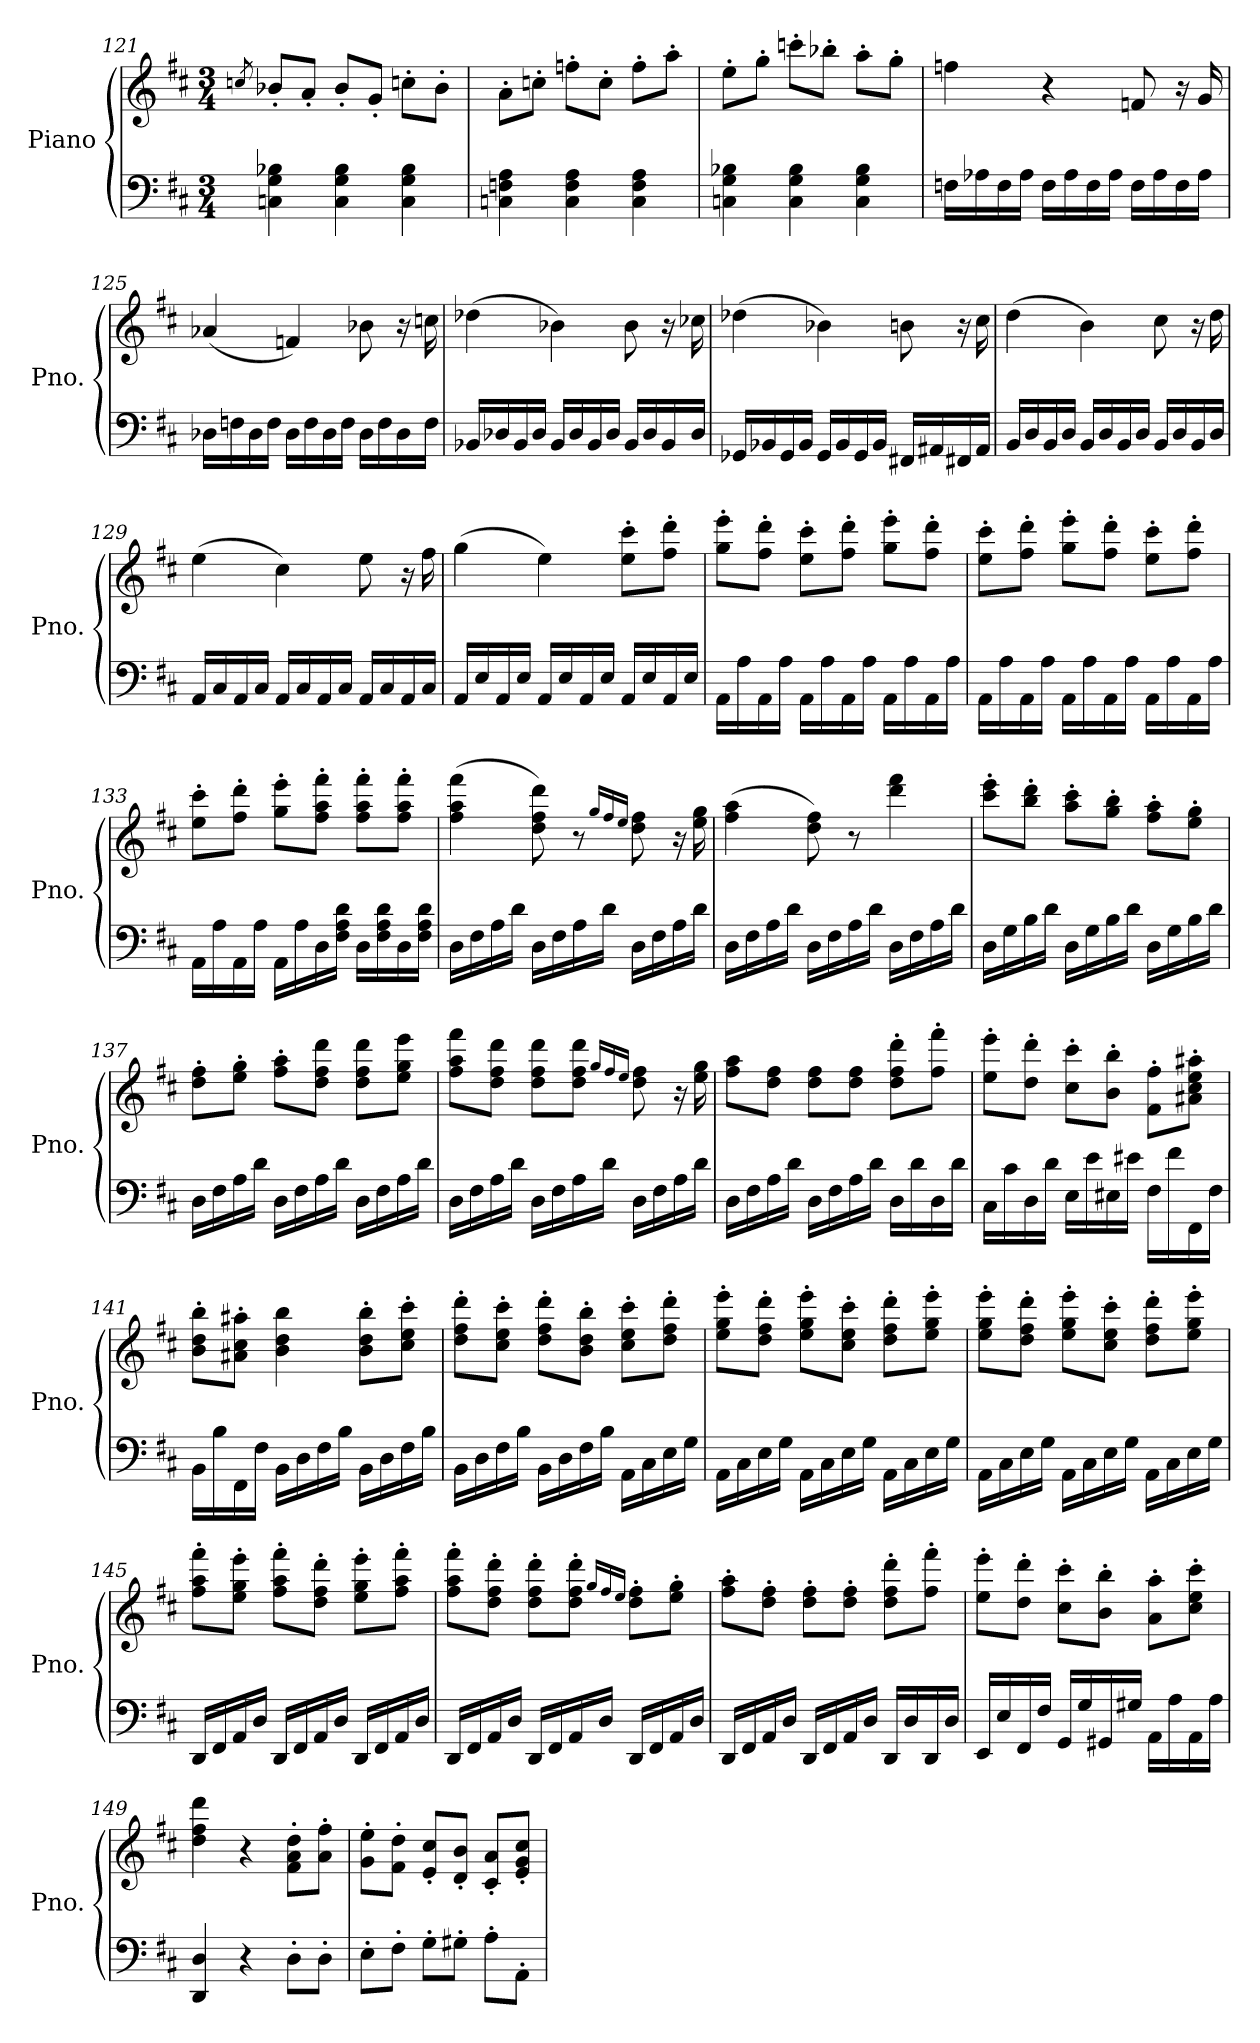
**kern	**kern
*part1	*part1
*staff2	*staff1
*I"Piano	*
*I'Pno.	*
!!LO:LB:g=z
*clefF4	*clefG2
*k[f#c#]	*k[f#c#]
*D:	*D:
*M3/4	*M3/4
=121	=121
.	8qccn/
4Cn\ 4G\ 4B-X\	8b-X'/L
.	8a'/J
4C\ 4G\ 4B-\	8b-'/L
.	8g'/J
4C\ 4G\ 4B-\	8cc'\L
.	8b-'\J
=122	=122
4Cn\ 4Fn\ 4A\	8a'\L
.	8ccn'\J
4C\ 4F\ 4A\	8ffn'\L
.	8cc'\J
4C\ 4F\ 4A\	8ff'\L
.	8aa'\J
=123	=123
4Cn\ 4G\ 4B-X\	8ee'\L
.	8gg'\J
4C\ 4G\ 4B-\	8cccn'\L
.	8bb-X'\J
4C\ 4G\ 4B-\	8aa'\L
.	8gg'\J
=124	=124
16Fn\LL	4ffn\
16A-X\	.
16F\	.
16A-\JJ	.
16F\LL	4r
16A-\	.
16F\	.
16A-\JJ	.
16F\LL	8fn/
16A-\	.
16F\	16r
16A-\JJ	16g/
!!LO:LB:g=z
=125	=125
16D-X\LL	(<4a-X/
16Fn\	.
16D-\	.
16F\JJ	.
16D-\LL	4fn/)
16F\	.
16D-\	.
16F\JJ	.
16D-\LL	8b-X\
16F\	.
16D-\	16r
16F\JJ	16ccn\
=126	=126
16BB-X/LL	(>4dd-X\
16D-X/	.
16BB-/	.
16D-/JJ	.
16BB-/LL	4b-X\)
16D-/	.
16BB-/	.
16D-/JJ	.
16BB-/LL	8b-\
16D-/	.
16BB-/	16r
16D-/JJ	16cc-X\
=127	=127
16GG-X/LL	(>4dd-X\
16BB-X/	.
16GG-/	.
16BB-/JJ	.
16GG-/LL	4b-X\)
16BB-/	.
16GG-/	.
16BB-/JJ	.
16FF#X/LL	8bn\
16AA#X/	.
16FF#X/	16r
16AA#/JJ	16cc#\
!!LO:PB:g=z
=128	=128
16BB/LL	(>4dd\
16D/	.
16BB/	.
16D/JJ	.
16BB/LL	4b\)
16D/	.
16BB/	.
16D/JJ	.
16BB/LL	8cc#\
16D/	.
16BB/	16r
16D/JJ	16dd\
=129	=129
16AA/LL	(>4ee\
16C#/	.
16AA/	.
16C#/JJ	.
16AA/LL	4cc#\)
16C#/	.
16AA/	.
16C#/JJ	.
16AA/LL	8ee\
16C#/	.
16AA/	16r
16C#/JJ	16ff#\
=130	=130
16AA/LL	(>4gg\
16E/	.
16AA/	.
16E/JJ	.
16AA/LL	4ee\)
16E/	.
16AA/	.
16E/JJ	.
16AA/LL	8ee\' 8ccc#\'L
16E/	.
16AA/	8ff#\' 8ddd\'J
16E/JJ	.
!!LO:LB:g=z
=131	=131
16AA\LL	8gg\' 8eee\'L
16A\	.
16AA\	8ff#\' 8ddd\'J
16A\JJ	.
16AA\LL	8ee\' 8ccc#\'L
16A\	.
16AA\	8ff#\' 8ddd\'J
16A\JJ	.
16AA\LL	8gg\' 8eee\'L
16A\	.
16AA\	8ff#\' 8ddd\'J
16A\JJ	.
=132	=132
16AA\LL	8ee\' 8ccc#\'L
16A\	.
16AA\	8ff#\' 8ddd\'J
16A\JJ	.
16AA\LL	8gg\' 8eee\'L
16A\	.
16AA\	8ff#\' 8ddd\'J
16A\JJ	.
16AA\LL	8ee\' 8ccc#\'L
16A\	.
16AA\	8ff#\' 8ddd\'J
16A\JJ	.
=133	=133
16AA\LL	8ee\' 8ccc#\'L
16A\	.
16AA\	8ff#\' 8ddd\'J
16A\JJ	.
16AA\LL	8gg\' 8eee\'L
16A\	.
16D\	8ff#\' 8aa\' 8fff#\'J
16F#\ 16A\ 16d\JJ	.
16D\LL	8ff#\' 8aa\' 8fff#\'L
16F#\ 16A\ 16d\	.
16D\	8ff#\' 8aa\' 8fff#\'J
16F#\ 16A\ 16d\JJ	.
!!LO:LB:g=z
=134	=134
16D\LL	(>4ff#\ 4aa\ 4fff#\
16F#\	.
16A\	.
16d\JJ	.
16D\LL	8dd\ 8ff#\ 8ddd\)
16F#\	.
16A\	8r
16d\JJ	.
.	16qgg/LL
.	16qff#/
.	16qee/JJ
16D\LL	8dd\ 8ff#\
16F#\	.
16A\	16r
16d\JJ	16ee\ 16gg\
=135	=135
16D\LL	(>4ff#\ 4aa\
16F#\	.
16A\	.
16d\JJ	.
16D\LL	8dd\ 8ff#\)
16F#\	.
16A\	8r
16d\JJ	.
16D\LL	4ddd\ 4fff#\
16F#\	.
16A\	.
16d\JJ	.
=136	=136
16D\LL	8ccc#\' 8eee\'L
16G\	.
16B\	8bb\' 8ddd\'J
16d\JJ	.
16D\LL	8aa\' 8ccc#\'L
16G\	.
16B\	8gg\' 8bb\'J
16d\JJ	.
16D\LL	8ff#\' 8aa\'L
16G\	.
16B\	8ee\' 8gg\'J
16d\JJ	.
!!LO:LB:g=z
=137	=137
16D\LL	8dd\' 8ff#\'L
16F#\	.
16A\	8ee\' 8gg\'J
16d\JJ	.
16D\LL	8ff#\' 8aa\'L
16F#\	.
16A\	8dd\ 8ff#\ 8ddd\J
16d\JJ	.
16D\LL	8dd\ 8ff#\ 8ddd\L
16F#\	.
16A\	8ee\ 8gg\ 8eee\J
16d\JJ	.
=138	=138
16D\LL	8ff#\ 8aa\ 8fff#\L
16F#\	.
16A\	8dd\ 8ff#\ 8ddd\J
16d\JJ	.
16D\LL	8dd\ 8ff#\ 8ddd\L
16F#\	.
16A\	8dd\ 8ff#\ 8ddd\J
16d\JJ	.
.	16qgg/LL
.	16qff#/
.	16qee/JJ
16D\LL	8dd\ 8ff#\
16F#\	.
16A\	16r
16d\JJ	16ee\ 16gg\
=139	=139
16D\LL	8ff#\ 8aa\L
16F#\	.
16A\	8dd\ 8ff#\J
16d\JJ	.
16D\LL	8dd\ 8ff#\L
16F#\	.
16A\	8dd\ 8ff#\J
16d\JJ	.
16D\LL	8dd\' 8ff#\' 8ddd\'L
16d\	.
16D\	8ff#\' 8fff#\'J
16d\JJ	.
!!LO:LB:g=z
=140	=140
16C#\LL	8ee\' 8eee\'L
16c#\	.
16D\	8dd\' 8ddd\'J
16d\JJ	.
16E\LL	8cc#\' 8ccc#\'L
16e\	.
16E#X\	8b\' 8bb\'J
16e#X\JJ	.
16F#\LL	8f#\' 8ff#\'L
16f#\	.
16FF#\	8a#X\' 8cc#\' 8ee\' 8aa#X\'J
16F#\JJ	.
=141	=141
16BB\LL	8b\' 8dd\' 8bb\'L
16B\	.
16FF#\	8a#X\' 8cc#\' 8aa#X\'J
16F#\JJ	.
16BB\LL	4b\ 4dd\ 4bb\
16D\	.
16F#\	.
16B\JJ	.
16BB\LL	8b\' 8dd\' 8bb\'L
16D\	.
16F#\	8cc#\' 8ee\' 8ccc#\'J
16B\JJ	.
=142	=142
16BB\LL	8dd\' 8ff#\' 8ddd\'L
16D\	.
16F#\	8cc#\' 8ee\' 8ccc#\'J
16B\JJ	.
16BB\LL	8dd\' 8ff#\' 8ddd\'L
16D\	.
16F#\	8b\' 8dd\' 8bb\'J
16B\JJ	.
16AA\LL	8cc#\' 8ee\' 8ccc#\'L
16C#\	.
16E\	8dd\' 8ff#\' 8ddd\'J
16G\JJ	.
!!LO:LB:g=z
=143	=143
16AA\LL	8ee\' 8gg\' 8eee\'L
16C#\	.
16E\	8dd\' 8ff#\' 8ddd\'J
16G\JJ	.
16AA\LL	8ee\' 8gg\' 8eee\'L
16C#\	.
16E\	8cc#\' 8ee\' 8ccc#\'J
16G\JJ	.
16AA\LL	8dd\' 8ff#\' 8ddd\'L
16C#\	.
16E\	8ee\' 8gg\' 8eee\'J
16G\JJ	.
=144	=144
16AA\LL	8ee\' 8gg\' 8eee\'L
16C#\	.
16E\	8dd\' 8ff#\' 8ddd\'J
16G\JJ	.
16AA\LL	8ee\' 8gg\' 8eee\'L
16C#\	.
16E\	8cc#\' 8ee\' 8ccc#\'J
16G\JJ	.
16AA\LL	8dd\' 8ff#\' 8ddd\'L
16C#\	.
16E\	8ee\' 8gg\' 8eee\'J
16G\JJ	.
=145	=145
16DD/LL	8ff#\' 8aa\' 8fff#\'L
16FF#/	.
16AA/	8ee\' 8gg\' 8eee\'J
16D/JJ	.
16DD/LL	8ff#\' 8aa\' 8fff#\'L
16FF#/	.
16AA/	8dd\' 8ff#\' 8ddd\'J
16D/JJ	.
16DD/LL	8ee\' 8gg\' 8eee\'L
16FF#/	.
16AA/	8ff#\' 8aa\' 8fff#\'J
16D/JJ	.
!!LO:PB:g=z
=146	=146
16DD/LL	8ff#\' 8aa\' 8fff#\'L
16FF#/	.
16AA/	8dd\' 8ff#\' 8ddd\'J
16D/JJ	.
16DD/LL	8dd\' 8ff#\' 8ddd\'L
16FF#/	.
16AA/	8dd\' 8ff#\' 8ddd\'J
16D/JJ	.
.	16qgg/LL
.	16qff#/
.	16qee/JJ
16DD/LL	8dd\' 8ff#\'L
16FF#/	.
16AA/	8ee\' 8gg\'J
16D/JJ	.
=147	=147
16DD/LL	8ff#\' 8aa\'L
16FF#/	.
16AA/	8dd\' 8ff#\'J
16D/JJ	.
16DD/LL	8dd\' 8ff#\'L
16FF#/	.
16AA/	8dd\' 8ff#\'J
16D/JJ	.
16DD/LL	8dd\' 8ff#\' 8ddd\'L
16D/	.
16DD/	8ff#\' 8fff#\'J
16D/JJ	.
=148	=148
16EE/LL	8ee\' 8eee\'L
16E/	.
16FF#/	8dd\' 8ddd\'J
16F#/JJ	.
16GG/LL	8cc#\' 8ccc#\'L
16G/	.
16GG#X/	8b\' 8bb\'J
16G#X/JJ	.
16AA\LL	8a\' 8aa\'L
16A\	.
16AA\	8cc#\' 8ee\' 8ccc#\'J
16A\JJ	.
=149	=149
4DD/ 4D/	4dd\ 4ff#\ 4ddd\
4r	4r
8D'\L	8f#\' 8a\' 8dd\'L
8D'\J	8a\' 8ff#\'J
!!LO:LB:g=z
=150	=150
8E'\L	8g\' 8ee\'L
8F#'\J	8f#\' 8dd\'J
8G'\L	8e/' 8cc#/'L
8G#X'\J	8d/' 8b/'J
8A'\L	8c#/' 8a/'L
8AA'\J	8e/' 8g/' 8cc#/'J
=	=
*-	*-
